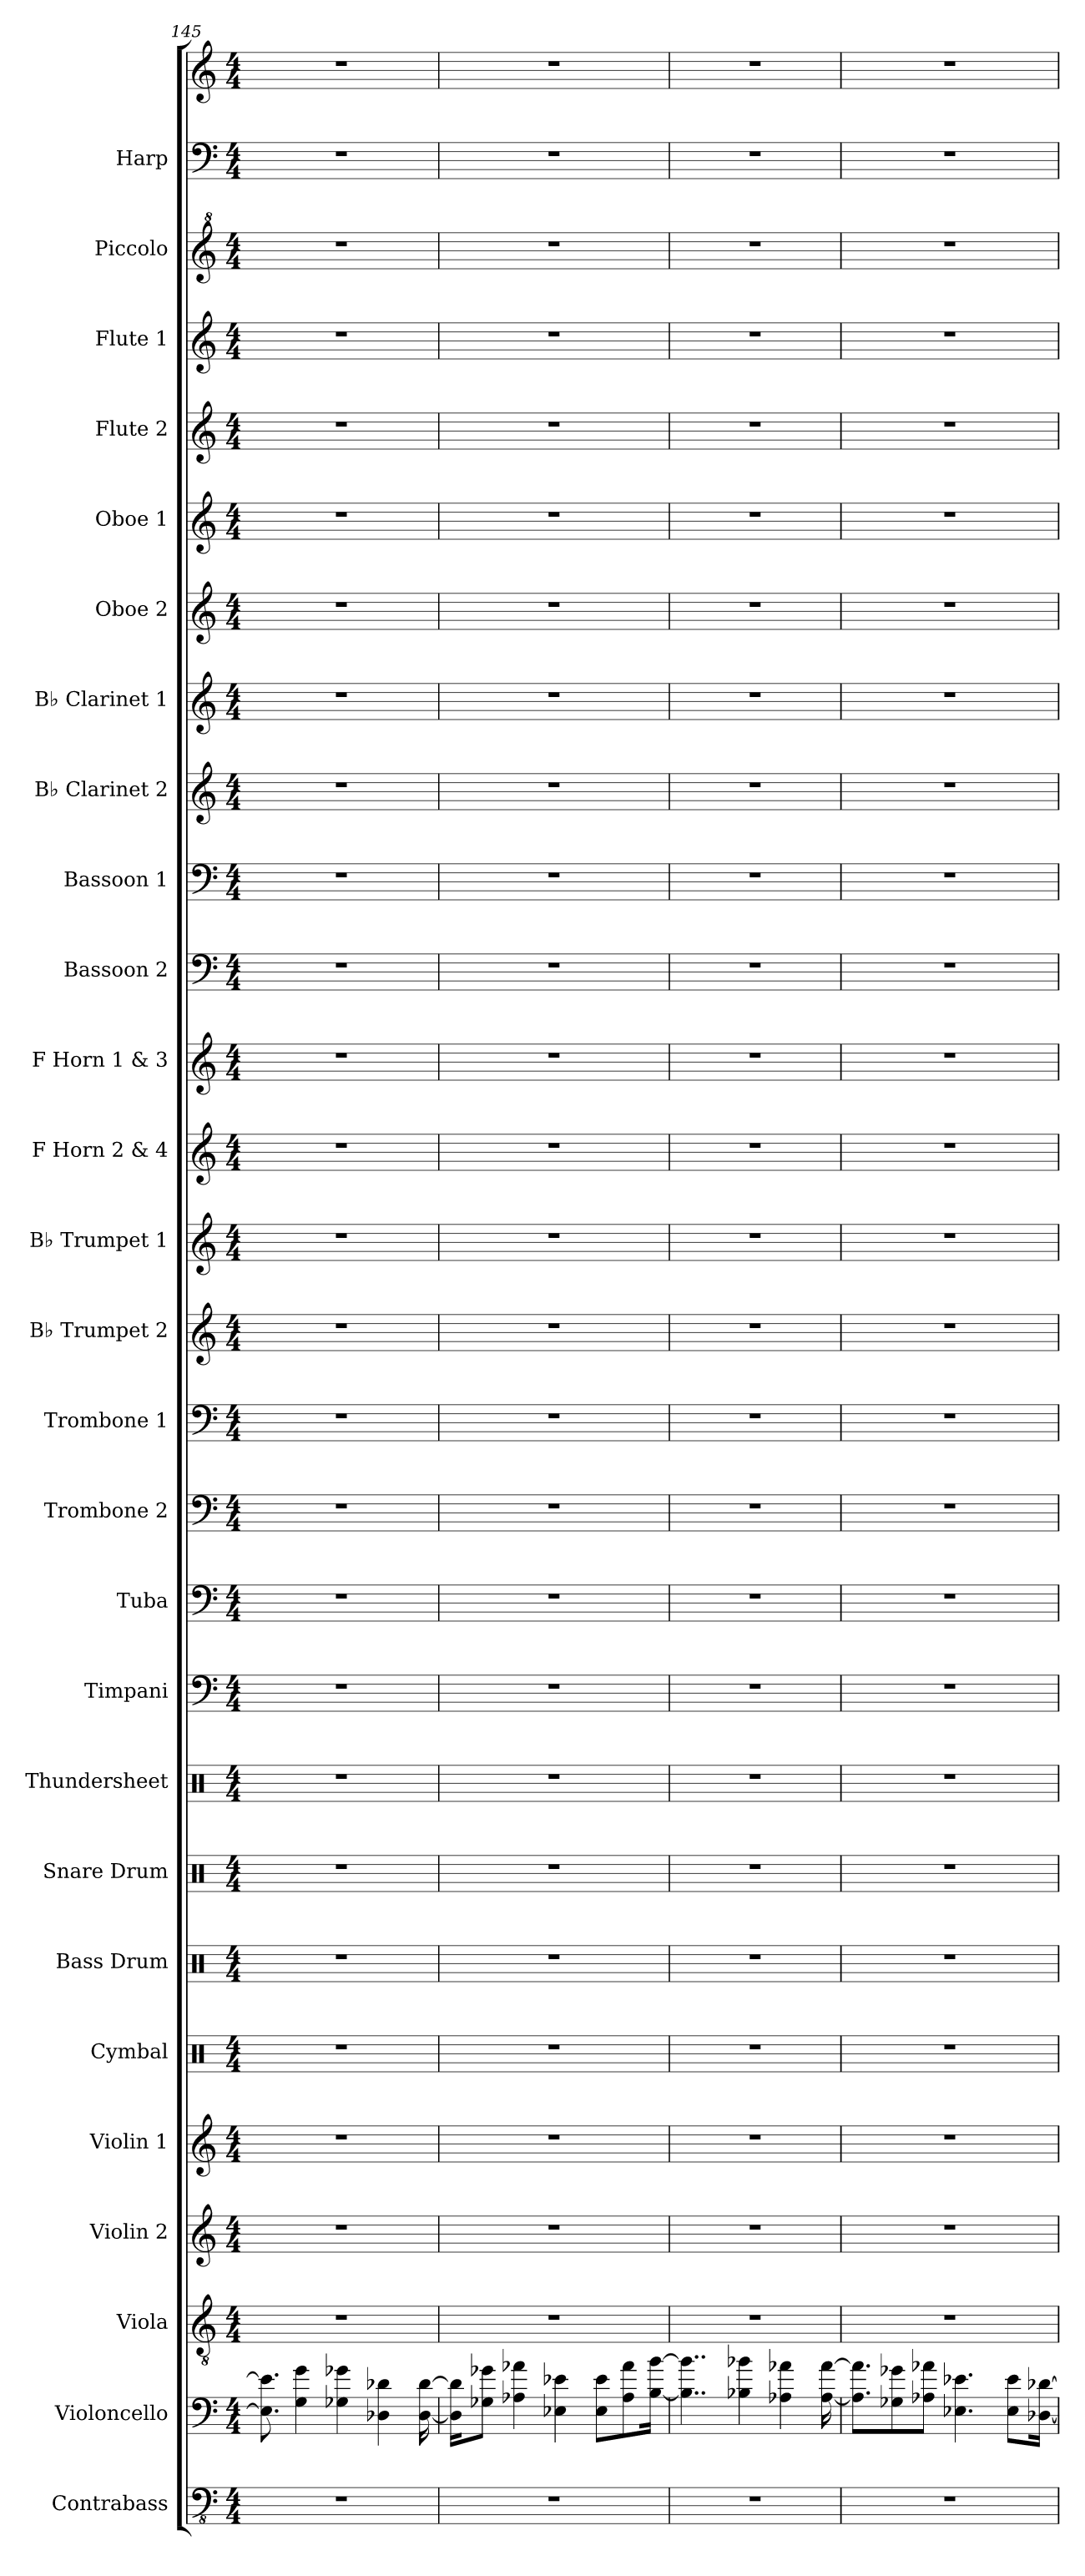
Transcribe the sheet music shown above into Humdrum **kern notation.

**kern	**kern	**kern	**kern	**kern	**kern	**kern	**kern	**kern	**kern	**kern	**kern	**kern	**kern	**kern	**kern	**kern	**kern	**kern	**kern	**kern	**kern	**kern	**kern	**kern	**kern	**kern	**kern
*part27	*part26	*part25	*part24	*part23	*part22	*part21	*part20	*part19	*part18	*part17	*part16	*part15	*part14	*part13	*part12	*part11	*part10	*part9	*part8	*part7	*part6	*part5	*part4	*part3	*part2	*part1	*part1
*staff28	*staff27	*staff26	*staff25	*staff24	*staff23	*staff22	*staff21	*staff20	*staff19	*staff18	*staff17	*staff16	*staff15	*staff14	*staff13	*staff12	*staff11	*staff10	*staff9	*staff8	*staff7	*staff6	*staff5	*staff4	*staff3	*staff2	*staff1
*I"Contrabass	*I"Violoncello	*I"Viola	*I"Violin 2	*I"Violin 1	*I"Cymbal	*I"Bass Drum	*I"Snare Drum	*I"Thundersheet	*I"Timpani	*I"Tuba	*I"Trombone 2	*I"Trombone 1	*I"B♭ Trumpet 2	*I"B♭ Trumpet 1	*I"F Horn 2 &amp; 4	*I"F Horn 1 &amp; 3	*I"Bassoon 2	*I"Bassoon 1	*I"B♭ Clarinet 2	*I"B♭ Clarinet 1	*I"Oboe 2	*I"Oboe 1	*I"Flute 2	*I"Flute 1	*I"Piccolo	*I"Harp	*
*I'Cb.	*I'Vc.	*I'Vla.	*I'Vln. 2	*I'Vln. 1	*I'Cym.	*I'B. Dr.	*I'Sn. Dr.	*I'Thu.	*I'Timp.	*I'Tba.	*I'Tbn. 2	*I'Tbn. 1	*I'B♭ Tpt. 2	*I'B♭ Tpt. 1	*I'F Hn. 2 4	*I'F Hn. 1 3	*I'Bsn. 2	*I'Bsn. 1	*I'B♭ Cl. 2	*I'B♭ Cl. 1	*I'Ob. 2	*I'Ob. 1	*I'Fl. 2	*I'Fl. 1	*I'Picc.	*I'Hrp.	*
*clefFv4	*clefF4	*clefGv2	*clefG2	*clefG2	*clefX	*clefX	*clefX	*clefX	*clefF4	*clefF4	*clefF4	*clefF4	*clefG2	*clefG2	*clefG2	*clefG2	*clefF4	*clefF4	*clefG2	*clefG2	*clefG2	*clefG2	*clefG2	*clefG2	*clefG^2	*clefF4	*clefG2
*ITrd7c12	*	*	*	*	*	*	*	*	*	*	*	*	*ITrd1c2	*ITrd1c2	*ITrd4c7	*ITrd4c7	*	*	*ITrd1c2	*ITrd1c2	*	*	*	*	*ITrd-7c-12	*	*
*k[]	*k[]	*k[]	*k[]	*k[]	*k[]	*k[]	*k[]	*k[]	*k[]	*k[]	*k[]	*k[]	*k[b-e-]	*k[b-e-]	*k[b-]	*k[b-]	*k[]	*k[]	*k[b-e-]	*k[b-e-]	*k[]	*k[]	*k[]	*k[]	*k[]	*k[]	*k[]
*M4/4	*M4/4	*M4/4	*M4/4	*M4/4	*M4/4	*M4/4	*M4/4	*M4/4	*M4/4	*M4/4	*M4/4	*M4/4	*M4/4	*M4/4	*M4/4	*M4/4	*M4/4	*M4/4	*M4/4	*M4/4	*M4/4	*M4/4	*M4/4	*M4/4	*M4/4	*M4/4	*M4/4
=145	=145	=145	=145	=145	=145	=145	=145	=145	=145	=145	=145	=145	=145	=145	=145	=145	=145	=145	=145	=145	=145	=145	=145	=145	=145	=145	=145
1r	8.E-\] 8.e-\]	1r	1r	1r	1r	1r	1r	1r	1r	1r	1r	1r	1r	1r	1r	1r	1r	1r	1r	1r	1r	1r	1r	1r	1r	1r	1r
.	4G\ 4g\	.	.	.	.	.	.	.	.	.	.	.	.	.	.	.	.	.	.	.	.	.	.	.	.	.	.
.	4G-X\ 4g-X\	.	.	.	.	.	.	.	.	.	.	.	.	.	.	.	.	.	.	.	.	.	.	.	.	.	.
.	4D-X\ 4d-X\	.	.	.	.	.	.	.	.	.	.	.	.	.	.	.	.	.	.	.	.	.	.	.	.	.	.
.	[16D-\ [16d-\	.	.	.	.	.	.	.	.	.	.	.	.	.	.	.	.	.	.	.	.	.	.	.	.	.	.
=146	=146	=146	=146	=146	=146	=146	=146	=146	=146	=146	=146	=146	=146	=146	=146	=146	=146	=146	=146	=146	=146	=146	=146	=146	=146	=146	=146
1r	16D-\] 16d-\]KL	1r	1r	1r	1r	1r	1r	1r	1r	1r	1r	1r	1r	1r	1r	1r	1r	1r	1r	1r	1r	1r	1r	1r	1r	1r	1r
.	8G-X\ 8g-X\J	.	.	.	.	.	.	.	.	.	.	.	.	.	.	.	.	.	.	.	.	.	.	.	.	.	.
.	4A-X\ 4a-X\	.	.	.	.	.	.	.	.	.	.	.	.	.	.	.	.	.	.	.	.	.	.	.	.	.	.
.	4E-X\ 4e-X\	.	.	.	.	.	.	.	.	.	.	.	.	.	.	.	.	.	.	.	.	.	.	.	.	.	.
.	8E-\ 8e-\L	.	.	.	.	.	.	.	.	.	.	.	.	.	.	.	.	.	.	.	.	.	.	.	.	.	.
.	8A-\ 8a-\	.	.	.	.	.	.	.	.	.	.	.	.	.	.	.	.	.	.	.	.	.	.	.	.	.	.
.	[16B\ [16b\Jk	.	.	.	.	.	.	.	.	.	.	.	.	.	.	.	.	.	.	.	.	.	.	.	.	.	.
=147	=147	=147	=147	=147	=147	=147	=147	=147	=147	=147	=147	=147	=147	=147	=147	=147	=147	=147	=147	=147	=147	=147	=147	=147	=147	=147	=147
1r	4..B\] 4..b\]	1r	1r	1r	1r	1r	1r	1r	1r	1r	1r	1r	1r	1r	1r	1r	1r	1r	1r	1r	1r	1r	1r	1r	1r	1r	1r
.	4B-X\ 4b-X\	.	.	.	.	.	.	.	.	.	.	.	.	.	.	.	.	.	.	.	.	.	.	.	.	.	.
.	4A-X\ 4a-X\	.	.	.	.	.	.	.	.	.	.	.	.	.	.	.	.	.	.	.	.	.	.	.	.	.	.
.	[16A-\ [16a-\	.	.	.	.	.	.	.	.	.	.	.	.	.	.	.	.	.	.	.	.	.	.	.	.	.	.
=148	=148	=148	=148	=148	=148	=148	=148	=148	=148	=148	=148	=148	=148	=148	=148	=148	=148	=148	=148	=148	=148	=148	=148	=148	=148	=148	=148
1r	8.A-\] 8.a-\]L	1r	1r	1r	1r	1r	1r	1r	1r	1r	1r	1r	1r	1r	1r	1r	1r	1r	1r	1r	1r	1r	1r	1r	1r	1r	1r
.	8G-X\ 8g-X\	.	.	.	.	.	.	.	.	.	.	.	.	.	.	.	.	.	.	.	.	.	.	.	.	.	.
.	8A-X\ 8a-X\J	.	.	.	.	.	.	.	.	.	.	.	.	.	.	.	.	.	.	.	.	.	.	.	.	.	.
.	4.E-X\ 4.e-X\	.	.	.	.	.	.	.	.	.	.	.	.	.	.	.	.	.	.	.	.	.	.	.	.	.	.
.	8E-\ 8e-\L	.	.	.	.	.	.	.	.	.	.	.	.	.	.	.	.	.	.	.	.	.	.	.	.	.	.
.	[16D-X\ [16d-X\Jk	.	.	.	.	.	.	.	.	.	.	.	.	.	.	.	.	.	.	.	.	.	.	.	.	.	.
=	=	=	=	=	=	=	=	=	=	=	=	=	=	=	=	=	=	=	=	=	=	=	=	=	=	=	=
*-	*-	*-	*-	*-	*-	*-	*-	*-	*-	*-	*-	*-	*-	*-	*-	*-	*-	*-	*-	*-	*-	*-	*-	*-	*-	*-	*-
